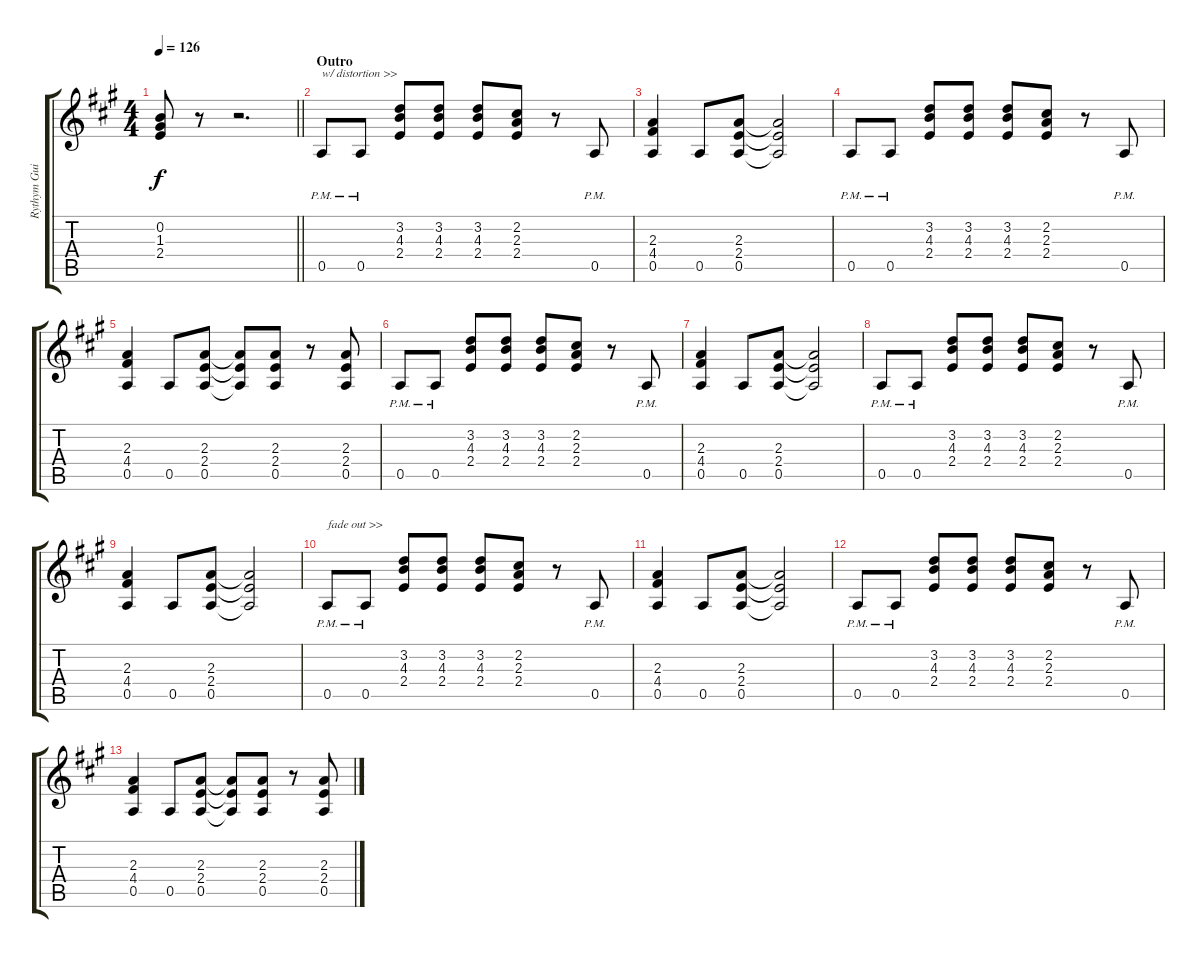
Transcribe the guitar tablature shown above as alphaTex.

\track ("Rythym Guitar #1" "Rythym Gui") {instrument distortionguitar}
\staff {score tabs}
\tuning (E4 B3 G3 D3 A2 E2) {hide}
\ts (4 4)
\tempo 126
\clef g2
\barLineRight lightlight
\ks a
(0.2 1.3 2.4).8{dy f} r.8 r.2{d} |
\section ("" "Outro")
0.5{pm}.8{txt "w/ distortion >>" volume 11 instrument distortionguitar} 0.5{pm}.8 (3.2 4.3 2.4).8 (3.2 4.3 2.4).8 (3.2 4.3 2.4).8 (2.2 2.3 2.4).8 r.8 0.5{pm}.8 |
(2.3 4.4 0.5).4 0.5.8 (2.3 2.4 0.5).8 (2.3{t} 2.4{t} 0.5{t}).2 |
0.5{pm}.8 0.5{pm}.8 (3.2 4.3 2.4).8 (3.2 4.3 2.4).8 (3.2 4.3 2.4).8 (2.2 2.3 2.4).8 r.8 0.5{pm}.8 |
(2.3 4.4 0.5).4 0.5.8 (2.3 2.4 0.5).8 (2.3{t} 2.4{t} 0.5{t}).8 (2.3 2.4 0.5).8 r.8 (2.3 2.4 0.5).8 |
0.5{pm}.8 0.5{pm}.8 (3.2 4.3 2.4).8 (3.2 4.3 2.4).8 (3.2 4.3 2.4).8 (2.2 2.3 2.4).8 r.8 0.5{pm}.8 |
(2.3 4.4 0.5).4 0.5.8 (2.3 2.4 0.5).8 (2.3{t} 2.4{t} 0.5{t}).2 |
0.5{pm}.8 0.5{pm}.8 (3.2 4.3 2.4).8 (3.2 4.3 2.4).8 (3.2 4.3 2.4).8 (2.2 2.3 2.4).8 r.8 0.5{pm}.8 |
(2.3 4.4 0.5).4 0.5.8 (2.3 2.4 0.5).8 (2.3{t} 2.4{t} 0.5{t}).2 |
0.5{pm}.8{txt "fade out >>" volume 0} 0.5{pm}.8 (3.2 4.3 2.4).8 (3.2 4.3 2.4).8 (3.2 4.3 2.4).8 (2.2 2.3 2.4).8 r.8 0.5{pm}.8 |
(2.3 4.4 0.5).4 0.5.8 (2.3 2.4 0.5).8 (2.3{t} 2.4{t} 0.5{t}).2 |
0.5{pm}.8 0.5{pm}.8 (3.2 4.3 2.4).8 (3.2 4.3 2.4).8 (3.2 4.3 2.4).8 (2.2 2.3 2.4).8 r.8 0.5{pm}.8 |
(2.3 4.4 0.5).4 0.5.8 (2.3 2.4 0.5).8 (2.3{t} 2.4{t} 0.5{t}).8 (2.3 2.4 0.5).8 r.8 (2.3 2.4 0.5).8
